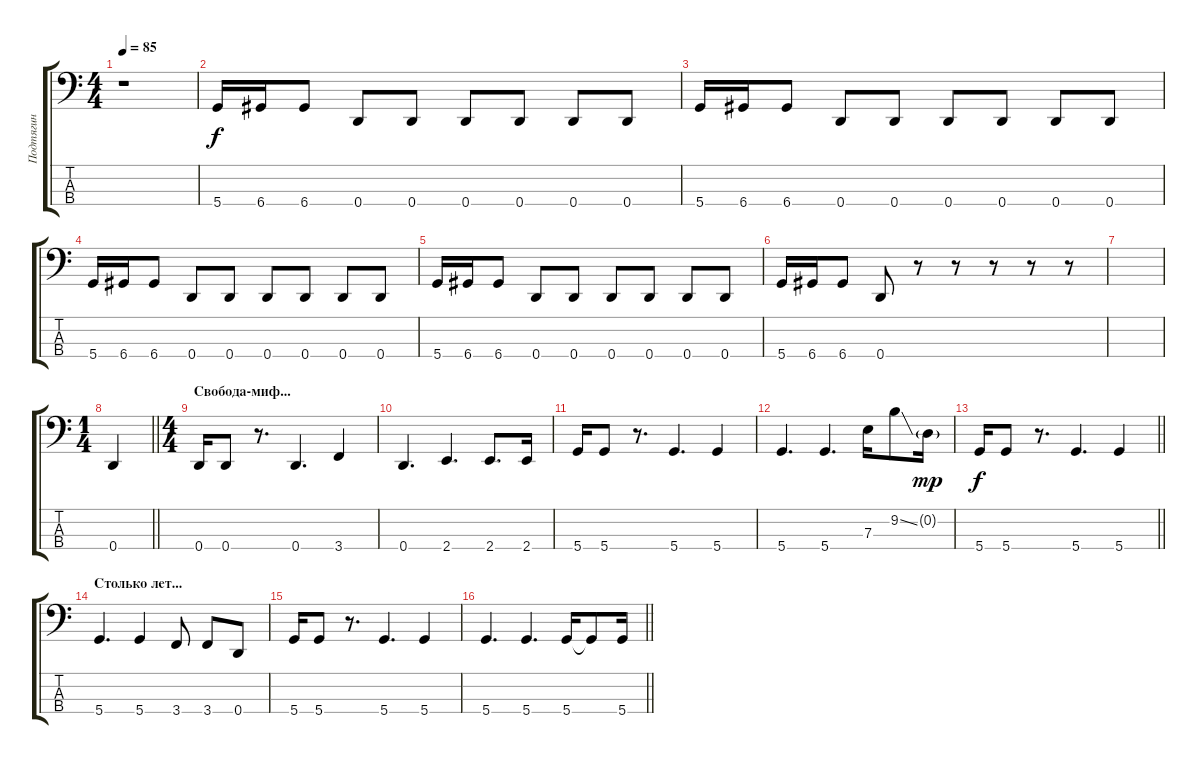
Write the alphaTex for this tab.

\track ("Подтягин" "Подтягин") {instrument electricbasspick}
\staff {score tabs}
\tuning (G2 D2 A1 D1) {hide}
\ts (4 4)
\section ("" "")
\tempo 85
\clef f4
\ks c
r.1{dy f instrument electricbasspick} |
5.4.16 6.4.16 6.4.8 0.4.8 0.4.8 0.4.8 0.4.8 0.4.8 0.4.8 |
5.4.16 6.4.16 6.4.8 0.4.8 0.4.8 0.4.8 0.4.8 0.4.8 0.4.8 |
5.4.16 6.4.16 6.4.8 0.4.8 0.4.8 0.4.8 0.4.8 0.4.8 0.4.8 |
5.4.16 6.4.16 6.4.8 0.4.8 0.4.8 0.4.8 0.4.8 0.4.8 0.4.8 |
5.4.16 6.4.16 6.4.8 0.4.8 r.8 r.8 r.8 r.8 r.8 |
|
\ts (1 4)
\barLineRight lightlight
0.4.4 |
\ts (4 4)
\section ("" "Свобода-миф...")
0.4.16 0.4.8 r.8{d} 0.4.4{d} 3.4.4 |
0.4.4{d} 2.4.4{d} 2.4.8{d} 2.4.16 |
5.4.16 5.4.8 r.8{d} 5.4.4{d} 5.4.4 |
5.4.4{d} 5.4.4{d} 7.3.16 9.2{ss}.8 0.2{g}.16{dy mp} |
\barLineRight lightlight
5.4.16{dy f} 5.4.8 r.8{d} 5.4.4{d} 5.4.4 |
\section ("" "Столько лет...")
5.4.4{d} 5.4.4 3.4.8 3.4.8 0.4.8 |
5.4.16 5.4.8 r.8{d} 5.4.4{d} 5.4.4 |
\barLineRight lightlight
5.4.4{d} 5.4.4{d} 5.4.16 5.4{t}.8 5.4.16
